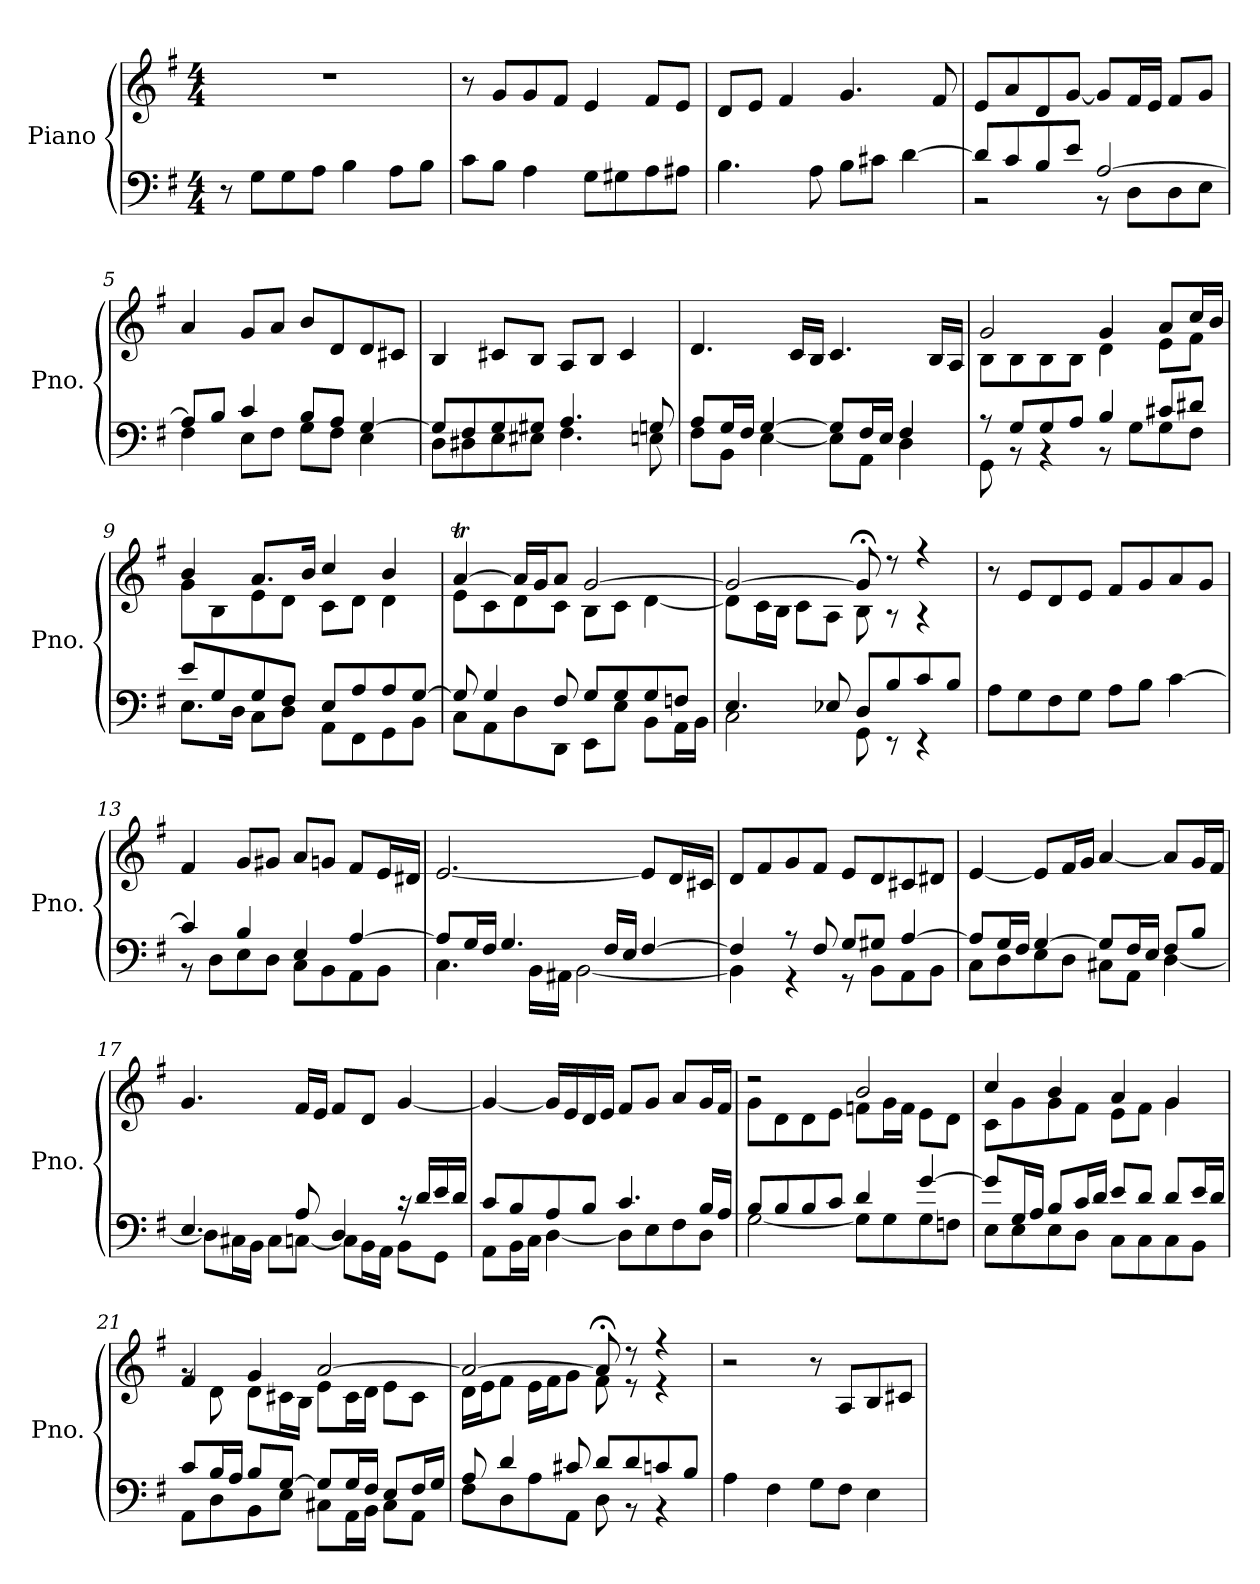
**kern	**kern
*part1	*part1
*staff2	*staff1
*I"Piano	*
*I'Pno.	*
*clefF4	*clefG2
*k[f#]	*k[f#]
*M4/4	*M4/4
*MM45	*MM45
=1	=1
8r	1r
8G\L	.
8G\	.
8A\J	.
4B\	.
8A\L	.
8B\J	.
=2	=2
8c\L	8r
8B\J	8g/L
4A\	8g/
.	8f#/J
8G\L	4e/
8G#X\	.
8A\	8f#/L
8A#X\J	8e/J
=3	=3
4.B\	8d/L
.	8e/J
.	4f#/
8A\	.
8B\L	4.g/
8c#X\J	.
[4d\	.
.	8f#/
=4	=4
*^	*
8d/L]	2r	8e/L
8c/	.	8a/
8B/	.	8d/
8e/J	.	[8g/J
[2A/	8r	8g/L]
.	8D\L	16f#/L
.	.	16e/JJ
.	8D\	8f#/L
.	8E\J	8g/J
!!LO:LB:g=z
=5	=5	=5
8A/L]	4F#\	4a/
8B/J	.	.
4c/	8E\L	8g/L
.	8F#\J	8a/J
8B/L	8G\L	8b/L
8A/J	8F#\J	8d/
[4G/	4E\	8d/
.	.	8c#X/J
=6	=6	=6
8G/L]	8D\L	4B/
8F#/	8D#X\	.
8G/	8E\	8c#X/L
8G#X/J	8E#X\J	8B/J
4.A/	4.F#\	8A/L
.	.	8B/J
.	.	4c#/
8Gn/	8En\	.
=7	=7	=7
8A/L	8F#\L	4.d/
16G/L	8BB\J	.
16F#/JJ	.	.
[4G/	[4E\	.
.	.	16c/LL
.	.	16B/JJ
8G/L]	8E\L]	4.c/
16F#/L	8AA\J	.
16E/JJ	.	.
4F#/	4D\	.
.	.	16B/LL
.	.	16A/JJ
=8	=8	=8
*	*	*^
8r	8GG\	2g/	8B\L
8G/L	8r	.	8B\
8G/	4r	.	8B\
8A/J	.	.	8B\J
4B/	8r	4g/	4d\
.	8G\L	.	.
8c#X/L	8G\	8a/L	8e\L
8d#X/J	8F#\J	16cc/L	8f#\J
.	.	16b/JJ	.
!!LO:LB:g=z	!!
=9	=9	=9	=9
8e/L	8.E\L	4b/	8g\L
8G/	.	.	8B\
.	16D\Jk	.	.
8G/	8C\L	8.a/L	8e\
8F#/J	8D\J	.	8d\J
.	.	16b/Jk	.
8E/L	8AA\L	4cc/	8c\L
8A/	8FF#\	.	8d\J
8A/	8GG\	4b/	4d\
[8G/J	8BB\J	.	.
=10	=10	=10	=10
8G/]	8C\L	[4aT/	8e\L
4G/	8AA\	.	8c\
.	8D\	16a/LL]	8d\
.	.	16g/J	.
8F#/	8DD\J	8a/J	8c\J
8G/L	8EE\L	[2g/	8B\L
8G/	8E\J	.	8c\J
8G/	8BB\L	.	[4d\
8Fn/J	16AA\L	.	.
.	16BB\JJ	.	.
=11	=11	=11	=11
4.E/	2C\	2g/_	8d\L]
.	.	.	16c\L
.	.	.	16B\JJ
.	.	.	8c\L
8E-X/	.	.	8A\J
8D/L	8GG\	8g;</]	8B\
8B/	8r	8r	8r
8c/	4r	4r	4r
8B/J	.	.	.
*v	*v	*	*
*	*v	*v
=12	=12
8A\L	8r
8G\	8e/L
8F#\	8d/
8G\J	8e/J
8A\L	8f#/L
8B\J	8g/
[4c\	8a/
.	8g/J
!!LO:LB:g=z
=13	=13
*^	*
4c/]	8r	4f#/
.	8D\L	.
4B/	8E\	8g/L
.	8D\J	8g#X/J
4E/	8C\L	8a/L
.	8BB\	8gn/J
[4A/	8AA\	8f#/L
.	8BB\J	16e/L
.	.	16d#X/JJ
=14	=14	=14
8A/L]	4.C\	[2.e/
16G/L	.	.
16F#/JJ	.	.
4.G/	.	.
.	16BB\LL	.
.	16AA#X\JJ	.
.	[2BB\	.
16F#/LL	.	.
16E/JJ	.	.
[4F#/	.	8e/L]
.	.	16d/L
.	.	16c#X/JJ
=15	=15	=15
4F#/]	4BB\]	8d/L
.	.	8f#/
8r	4r	8g/
8F#/	.	8f#/J
8G/L	8r	8e/L
8G#X/J	8BB\L	8d/
[4A/	8AA\	8c#X/
.	8BB\J	8d#X/J
=16	=16	=16
8A/L]	8C\L	[4e/
16G/L	8D\	.
16F#/JJ	.	.
[4G/	8E\	8e/L]
.	8D\J	16f#/L
.	.	16g/JJ
8G/L]	8C#X\L	[4a/
16F#/L	8AA\J	.
16E/JJ	.	.
8F#/L	[4D\	8a/L]
8B/J	.	16g/L
.	.	16f#/JJ
!!LO:LB:g=z
=17	=17	=17
4.E/	8D\L]	4.g/
.	16C#X\L	.
.	16BB\JJ	.
.	8C#\L	.
8A/	[8Cn\J	16f#/LL
.	.	16e/JJ
4D/	8C\L]	8f#/L
.	16BB\L	8d/J
.	16AA\JJ	.
16r	8BB\L	[4g/
16d/LL	.	.
16e/	8GG\J	.
16d/JJ	.	.
=18	=18	=18
8c/L	8AA\L	4g/_
8B/	16BB\L	.
.	16C\JJ	.
8A/	[4D\	16g/LL]
.	.	16e/
8B/J	.	16d/
.	.	16e/JJ
4.c/	8D\L]	8f#/L
.	8E\	8g/J
.	8F#\	8a/L
16B/LL	8D\J	16g/L
16A/JJ	.	16f#/JJ
=19	=19	=19
*	*	*^
8B/L	[2G\	2r	8g\L
8B/	.	.	8d\
8B/	.	.	8d\
8c/J	.	.	8e\J
4d/	8G\L]	2b/	8fn\L
.	8G\	.	16g\L
.	.	.	16f\JJ
[4g/	8G\	.	8e\L
.	8Fn\J	.	8d\J
!!LO:PB:g=z	!!
=20	=20	=20	=20
8g/L]	8E\L	4cc/	8c\L
16G/L	8E\	.	8g\
16A/JJ	.	.	.
8B/L	8E\	4b/	8g\
16c/L	8D\J	.	8f#\J
16d/JJ	.	.	.
8e/L	8C\L	4a/	8e\L
8d/J	8C\	.	8f#\J
8d/L	8C\	4g/	4g\
16e/L	8BB\J	.	.
16d/JJ	.	.	.
!!LO:LB:g=z	!!
=21	=21	=21	=21
8c/L	8AA\L	4f#/	8rg
16B/L	8D\	.	8d\
16A/JJ	.	.	.
8B/L	8BB\	4g/	8d\L
[8G/J	8E\J	.	16c#X\L
.	.	.	16B\JJ
8G/L]	8C#X\L	[2a/	8e\L
16G/L	16AA\L	.	16c#\L
16F#/JJ	16BB\JJ	.	16d\JJ
8E/L	8C#\L	.	8e\L
16F#/L	8AA\J	.	8c#\J
16G/JJ	.	.	.
=22	=22	=22	=22
8A/	8F#\L	2a/_	16d\LL
.	.	.	16e\J
4d/	8D\	.	8f#\J
.	8A\	.	16e\LL
.	.	.	16f#\J
8c#X/	8AA\J	.	8g\J
8d/L	8D\	8a;</]	8f#\
8d/	8r	8r	8r
8cn/	4r	4r	4r
8B/J	.	.	.
*v	*v	*	*
*	*v	*v
=23	=23
4A\	2r
4F#\	.
8G\L	8r
8F#\J	8A/L
4E\	8B/
.	8c#X/J
=	=
*-	*-
